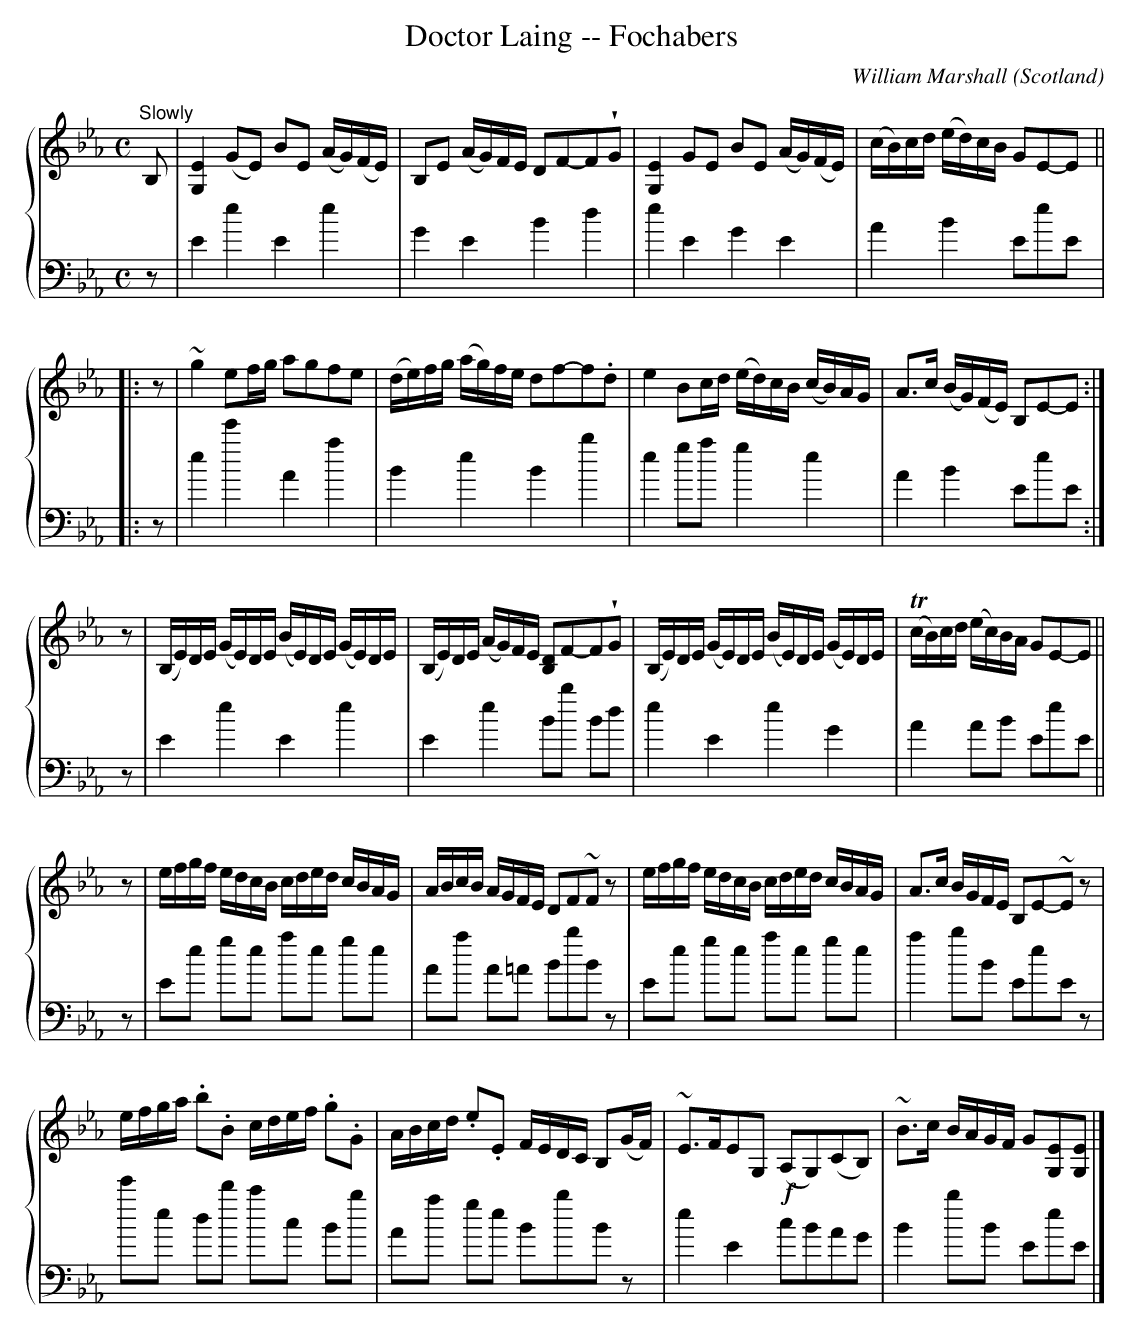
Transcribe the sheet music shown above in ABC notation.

X:1
T:Doctor Laing -- Fochabers
C:William Marshall
L:1/8
M:C
O:Scotland
K:Eb
%%staves {1 2}
V:1
"^Slowly"
B, |\
[G,E]2 (GE) BE (A/G/)(F/E/) | B,E (A/G/)F/E/ DF-F!wedge!G | \
[G,E]2 GE BE (A/G/)(F/E/) | (c/B/)c/d/ (e/d/)c/B/ GE-E  ||
|: z |\
~g2 ef/g/ agfe | (d/e/)f/g/ (a/g/)f/e/ df-f.d | \
e2 Bc/d/ (e/d/)c/B/ (c/B/)A/G/ | A>c (B/G/)(F/E/) B,E-E  :|
z |\
(B,/E/)D/E/ (G/E/)D/E/ (B/E/)D/E/ (G/E/)D/E/ | (B,/E/)D/E/ (A/G/)F/E/ [B,D]F-F!wedge!G | \
(B,/E/)D/E/ (G/E/)D/E/ (B/E/)D/E/ (G/E/)D/E/ | (!trill!c/B/)c/d/ (e/c/)B/A/ GE-E ||
z |\
e/f/g/f/ e/d/c/B/ c/d/e/d/ c/B/A/G/ | A/B/c/B/ A/G/F/E/ DF~F z | \
e/f/g/f/ e/d/c/B/ c/d/e/d/ c/B/A/G/ | A>c B/G/F/E/ B,E-~Ez |
e/f/g/a/ .b.B c/d/e/f/ .g.G | A/B/c/d/ .e.E F/E/D/C/ B,(G/F/) |\
~E>FEG, !f!(A,G,)(CB,) | ~B>c B/A/G/F/ G[G,E][G,E]  |]
V:2 clef=bass
L:1/4
z/ | EeEe | GEBd | eEGE | ABE/e/E/ |: \
z/ | ee'Aa | BeBb | eg/a/ge | ABE/e/E/ :| \
z/ | EeEe | EeB/b/ B/d/ | eEeG | A A/B/ E/e/E/ || \
L:1/8
z | Ee ge ae ge | Aa A=A BbBz | Ee ge ae ge | a2 bB EeEz |\
e'e dd' c'c Bb | Aa ge BbBz | e2E2 cBAG | B2 bB EeE |]
